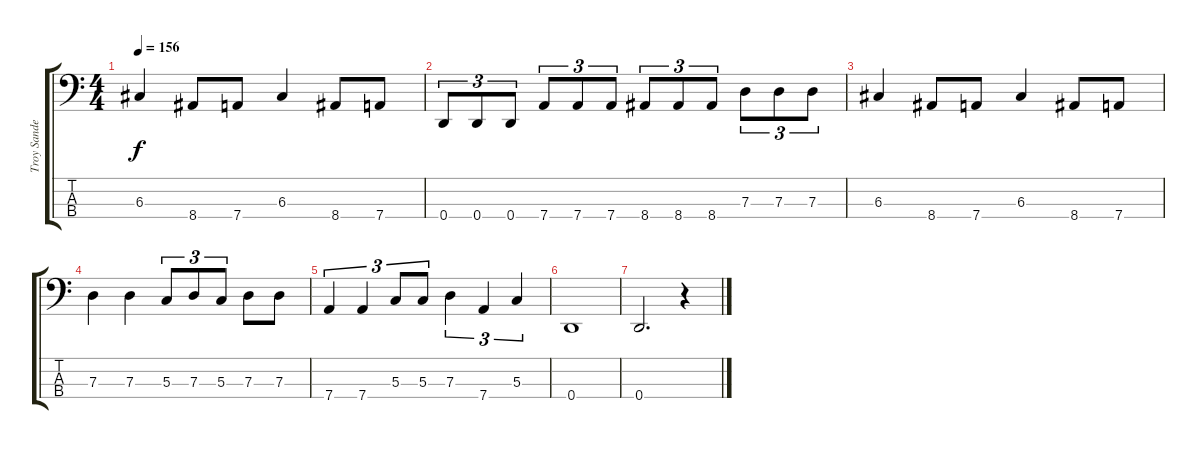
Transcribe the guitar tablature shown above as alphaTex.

\track ("Troy Sanders" "Troy Sande") {instrument electricbassfinger}
\staff {score tabs}
\tuning (F2 C2 G1 D1) {hide}
\ts (4 4)
\tempo 156
\clef f4
\ks c
6.3.4{dy f} 8.4.8 7.4.8 6.3.4 8.4.8 7.4.8 |
0.4.8{tu (3 2)} 0.4.8{tu (3 2)} 0.4.8{tu (3 2)} 7.4.8{tu (3 2)} 7.4.8{tu (3 2)} 7.4.8{tu (3 2)} 8.4.8{tu (3 2)} 8.4.8{tu (3 2)} 8.4.8{tu (3 2)} 7.3.8{tu (3 2)} 7.3.8{tu (3 2)} 7.3.8{tu (3 2)} |
6.3.4 8.4.8 7.4.8 6.3.4 8.4.8 7.4.8 |
7.3.4 7.3.4 5.3.8{tu (3 2)} 7.3.8{tu (3 2)} 5.3.8{tu (3 2)} 7.3.8 7.3.8 |
7.4.4{tu (3 2)} 7.4.4{tu (3 2)} 5.3.8{tu (3 2)} 5.3.8{tu (3 2)} 7.3.4{tu (3 2)} 7.4.4{tu (3 2)} 5.3.4{tu (3 2)} |
0.4.1 |
0.4.2{d} r.4
